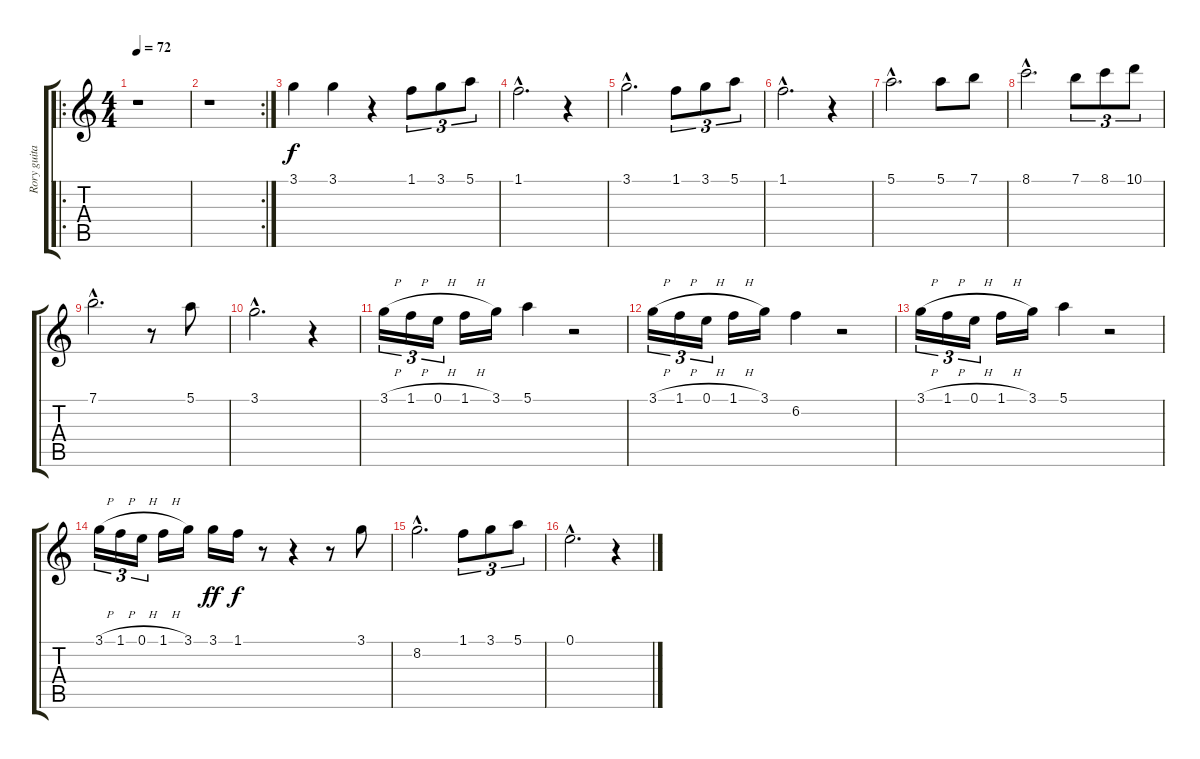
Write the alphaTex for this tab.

\track ("Rory guitar" "Rory guita") {instrument overdrivenguitar}
\staff {score tabs}
\tuning (E4 B3 G3 D3 A2 E2) {hide}
\ro
\ts (4 4)
\tempo 72
\clef g2
\ks c
r.1{dy f instrument overdrivenguitar} |
\rc 2
r.1 |
3.1.4 3.1.4 r.4 1.1.8{tu (3 2)} 3.1.8{tu (3 2)} 5.1.8{tu (3 2)} |
1.1{hac}.2{d} r.4 |
3.1{hac}.2{d} 1.1.8{tu (3 2)} 3.1.8{tu (3 2)} 5.1.8{tu (3 2)} |
1.1{hac}.2{d} r.4 |
5.1{hac}.2{d} 5.1.8 7.1.8 |
8.1{hac}.2{d} 7.1.8{tu (3 2)} 8.1.8{tu (3 2)} 10.1.8{tu (3 2)} |
7.1{hac}.2{d} r.8 5.1.8 |
3.1{hac}.2{d} r.4 |
3.1{h}.16{tu (3 2)} 1.1{h}.16{tu (3 2)} 0.1{h}.16{tu (3 2)} 1.1{h}.16 3.1.16 5.1.4 r.2 |
3.1{h}.16{tu (3 2)} 1.1{h}.16{tu (3 2)} 0.1{h}.16{tu (3 2)} 1.1{h}.16 3.1.16 6.2.4 r.2 |
3.1{h}.16{tu (3 2)} 1.1{h}.16{tu (3 2)} 0.1{h}.16{tu (3 2)} 1.1{h}.16 3.1.16 5.1.4 r.2 |
3.1{h}.16{tu (3 2)} 1.1{h}.16{tu (3 2)} 0.1{h}.16{tu (3 2)} 1.1{h}.16 3.1.16 3.1.16{dy ff} 1.1.16{dy f} r.8 r.4 r.8 3.1.8 |
8.2{hac}.2{d} 1.1.8{tu (3 2)} 3.1.8{tu (3 2)} 5.1.8{tu (3 2)} |
0.1{hac}.2{d} r.4
